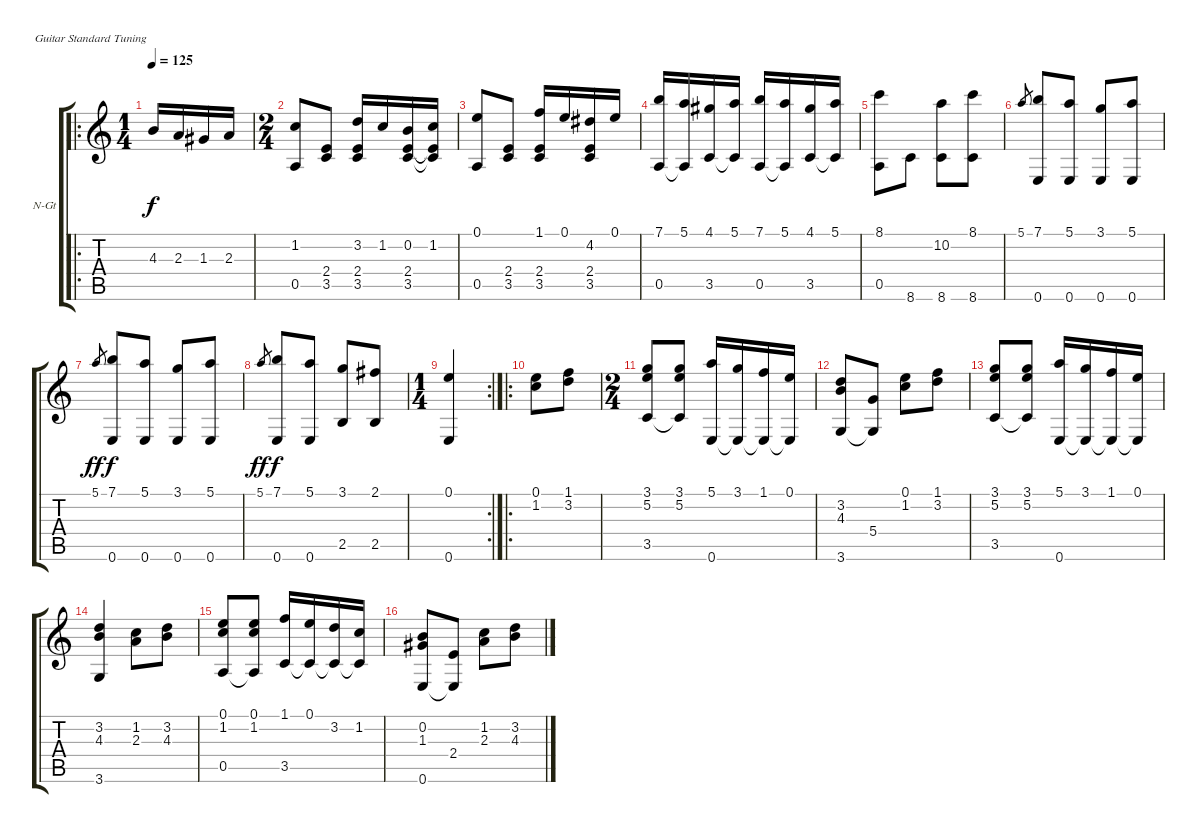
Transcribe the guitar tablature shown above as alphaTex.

\bracketExtendMode groupsimilarinstruments
\firstSystemTrackNameOrientation horizontal
\otherSystemsTrackNameOrientation horizontal
\track ("Piste 1" "N-Gt") {instrument acousticguitarnylon}
\staff {score tabs}
\tuning (E4 B3 G3 D3 A2 E2)
\ro
\ts (1 4)
\tempo 125
\clef g2
\ks c
4.3.16{dy f instrument acousticguitarnylon} 2.3.16 1.3.16 2.3.16 |
\ts (2 4)
(1.2 0.5).8 (2.4 3.5).8 (3.2 2.4 3.5).16 1.2.16 (0.2 2.4 3.5).16 (1.2 2.4{t} 3.5{t}).16 |
(0.1 0.5).8 (2.4 3.5).8 (1.1 2.4 3.5).16 0.1.16 (4.2 2.4 3.5).16 0.1.16 |
(7.1 0.5).16 (5.1 0.5{t}).16 (4.1 3.5).16 (5.1 3.5{t}).16 (7.1 0.5).16 (5.1 0.5{t}).16 (4.1 3.5).16 (5.1 3.5{t}).16 |
(8.1 0.5).8 8.6.8 (10.2 8.6).8 (8.1 8.6).8 |
5.1.8{gr} (7.1 0.6).8 (5.1 0.6).8 (3.1 0.6).8 (5.1 0.6).8 |
5.1.8{gr dy ff} (7.1 0.6).8{dy f} (5.1 0.6).8 (3.1 0.6).8 (5.1 0.6).8 |
5.1.8{gr dy ff} (7.1 0.6).8{dy f} (5.1 0.6).8 (3.1 2.5).8 (2.1 2.5).8 |
\rc 2
\ts (1 4)
(0.1 0.6).4 |
\ro
(0.1 1.2).8 (1.1 3.2).8 |
\ts (2 4)
(3.1 5.2 3.5).8 (3.1 5.2 3.5{t}).8 (5.1 0.6).16 (3.1 0.6{t}).16 (1.1 0.6{t}).16 (0.1 0.6{t}).16 |
(3.2 4.3 3.6).8 (5.4 3.6{t}).8 (0.1 1.2).8 (1.1 3.2).8 |
(3.1 5.2 3.5).8 (3.1 5.2 3.5{t}).8 (5.1 0.6).16 (3.1 0.6{t}).16 (1.1 0.6{t}).16 (0.1 0.6{t}).16 |
(3.2 4.3 3.6).4 (1.2 2.3).8 (3.2 4.3).8 |
(0.1 1.2 0.5).8 (0.1 1.2 0.5{t}).8 (1.1 3.5).16 (0.1 3.5{t}).16 (3.2 3.5{t}).16 (1.2 3.5{t}).16 |
(0.2 1.3 0.6).8 (2.4 0.6{t}).8 (1.2 2.3).8 (3.2 4.3).8
